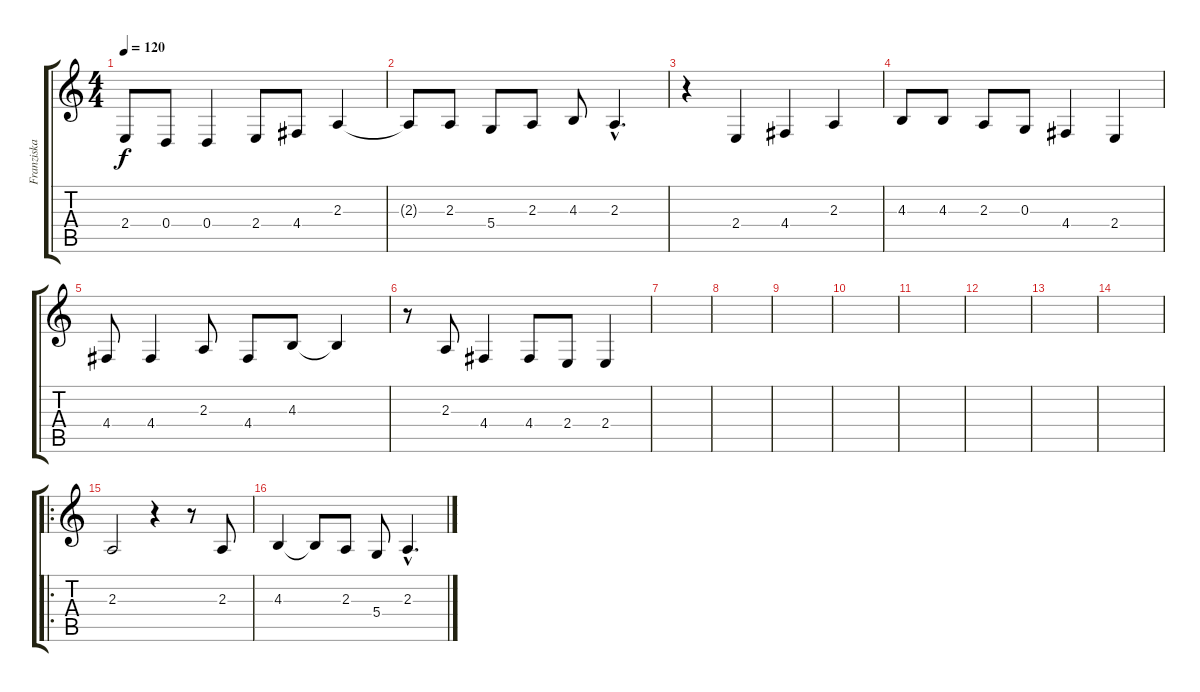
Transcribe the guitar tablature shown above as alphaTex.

\track ("Franziska" "Franziska") {instrument trombone}
\staff {score tabs}
\tuning (E4 B3 G3 D3 A2 E2) {hide}
\ts (4 4)
\tempo 120
\clef g2
\ks c
2.4.8{dy f} 0.4.8 0.4.4 2.4.8 4.4.8 2.3.4 |
2.3{t}.8 2.3.8 5.4.8 2.3.8 4.3.8 2.3{hac}.4{d} |
r.4 2.4.4 4.4.4 2.3.4 |
4.3.8 4.3.8 2.3.8 0.3.8 4.4.4 2.4.4 |
4.4.8 4.4.4 2.3.8 4.4.8 4.3.8 4.3{t}.4 |
r.8 2.3.8 4.4.4 4.4.8 2.4.8 2.4.4 |
|
|
|
|
|
|
|
|
\ro
2.3.2{instrument tuba} r.4 r.8 2.3.8 |
4.3.4 4.3{t}.8 2.3.8 5.4.8 2.3{hac}.4{d}
